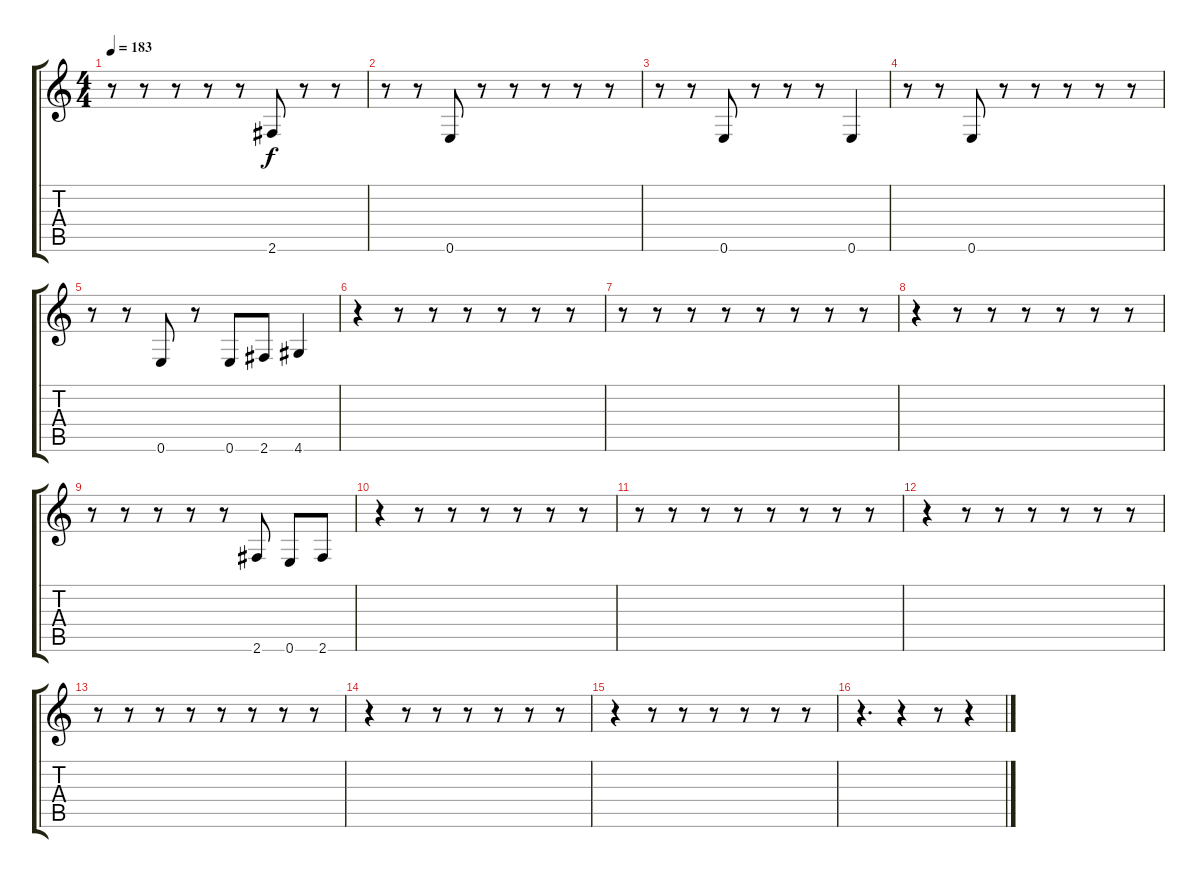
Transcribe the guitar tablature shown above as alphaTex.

\track "" {instrument electricbassfinger}
\staff {score tabs}
\tuning (E4 B3 G3 D3 A2 E2) {hide}
\ts (4 4)
\tempo 183
\clef g2
\ks c
r.8{dy f} r.8 r.8 r.8 r.8 2.6.8 r.8 r.8 |
r.8 r.8 0.6.8 r.8 r.8 r.8 r.8 r.8 |
r.8 r.8 0.6.8 r.8 r.8 r.8 0.6.4 |
r.8 r.8 0.6.8 r.8 r.8 r.8 r.8 r.8 |
r.8 r.8 0.6.8 r.8 0.6.8 2.6.8 4.6.4 |
r.4 r.8 r.8 r.8 r.8 r.8 r.8 |
r.8 r.8 r.8 r.8 r.8 r.8 r.8 r.8 |
r.4 r.8 r.8 r.8 r.8 r.8 r.8 |
r.8 r.8 r.8 r.8 r.8 2.6.8 0.6.8 2.6.8 |
r.4 r.8 r.8 r.8 r.8 r.8 r.8 |
r.8 r.8 r.8 r.8 r.8 r.8 r.8 r.8 |
r.4 r.8 r.8 r.8 r.8 r.8 r.8 |
r.8 r.8 r.8 r.8 r.8 r.8 r.8 r.8 |
r.4 r.8 r.8 r.8 r.8 r.8 r.8 |
r.4 r.8 r.8 r.8 r.8 r.8 r.8 |
r.4{d} r.4 r.8 r.4
